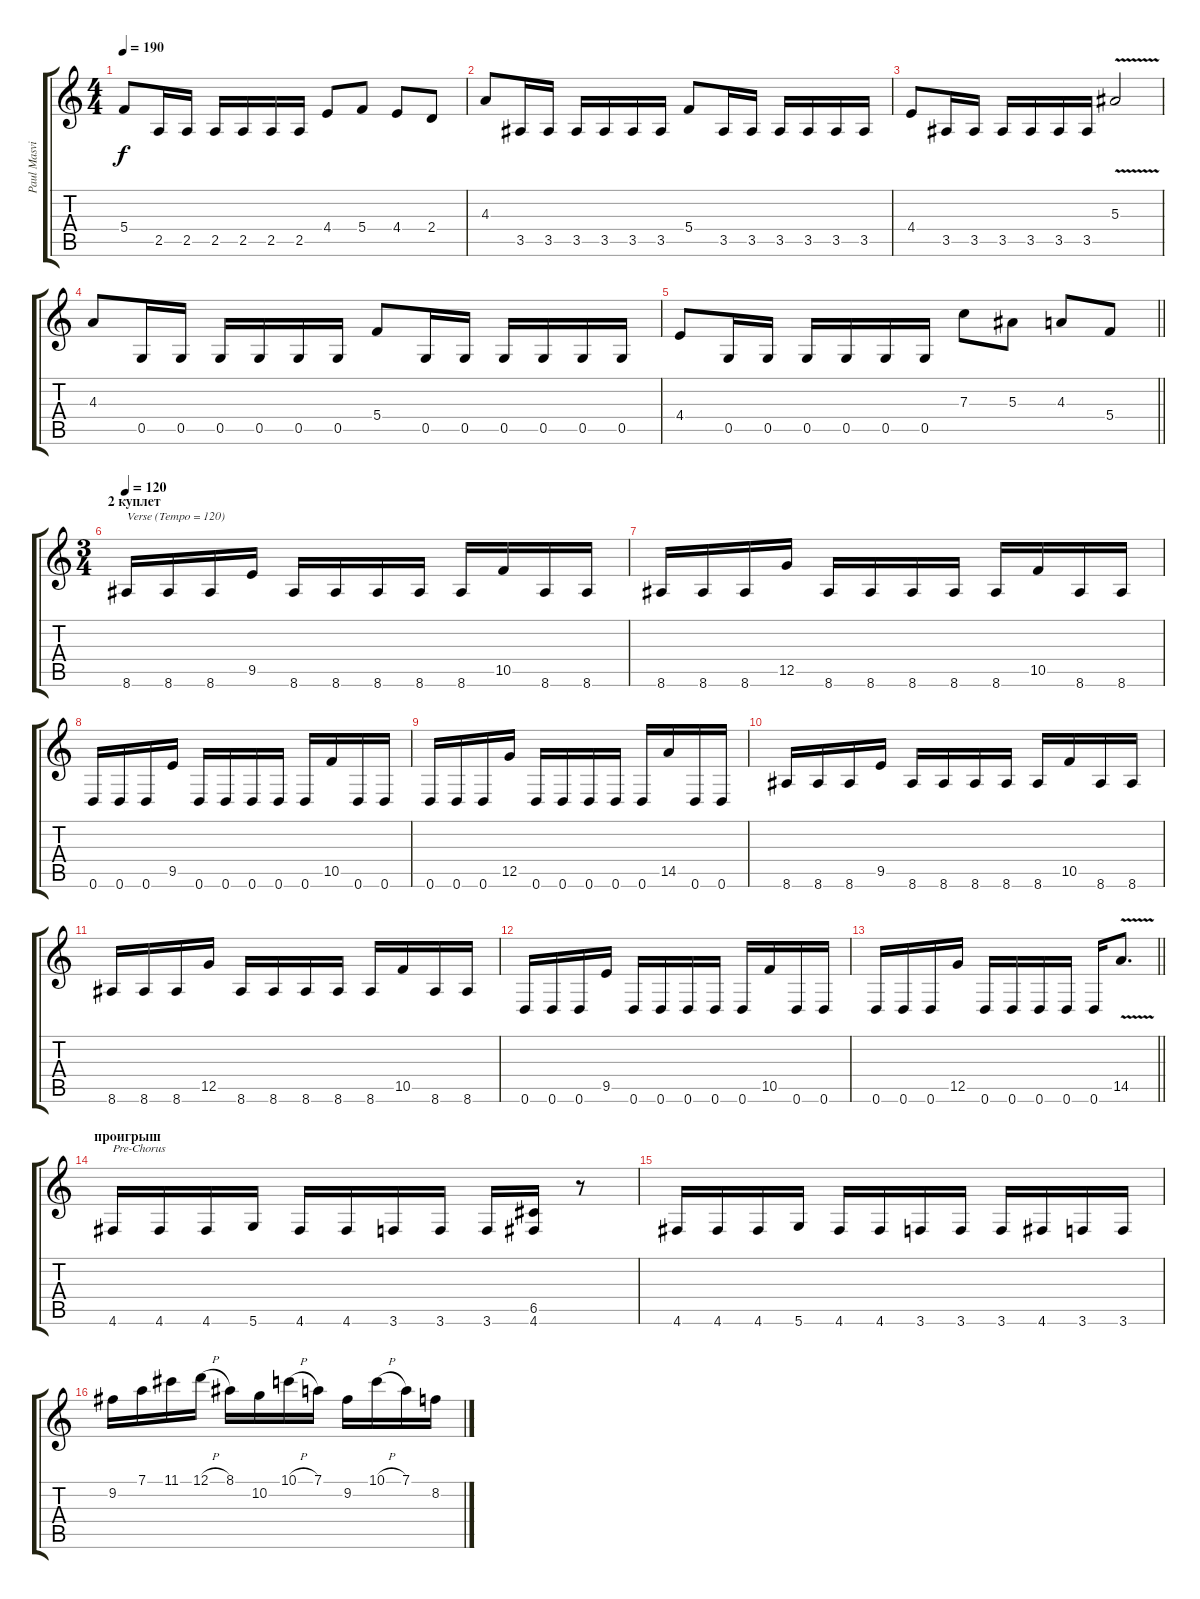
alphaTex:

\track ("Paul Masvidal" "Paul Masvi") {instrument distortionguitar}
\staff {score tabs}
\tuning (D4 A3 F3 C3 G2 D2) {hide}
\ts (4 4)
\tempo 190
\clef g2
\ks c
5.4.8{dy f} 2.5.16 2.5.16 2.5.16 2.5.16 2.5.16 2.5.16 4.4.8 5.4.8 4.4.8 2.4.8 |
4.3.8 3.5.16 3.5.16 3.5.16 3.5.16 3.5.16 3.5.16 5.4.8 3.5.16 3.5.16 3.5.16 3.5.16 3.5.16 3.5.16 |
4.4.8 3.5.16 3.5.16 3.5.16 3.5.16 3.5.16 3.5.16 5.3{v}.2 |
4.3.8 0.5.16 0.5.16 0.5.16 0.5.16 0.5.16 0.5.16 5.4.8 0.5.16 0.5.16 0.5.16 0.5.16 0.5.16 0.5.16 |
\barLineRight lightlight
4.4.8 0.5.16 0.5.16 0.5.16 0.5.16 0.5.16 0.5.16 7.3.8 5.3.8 4.3.8 5.4.8 |
\ts (3 4)
\section ("" "2 куплет")
\tempo 120
8.6.16{txt "Verse (Tempo = 120)" volume 14 instrument distortionguitar} 8.6.16 8.6.16 9.5.16 8.6.16 8.6.16 8.6.16 8.6.16 8.6.16 10.5.16 8.6.16 8.6.16 |
8.6.16 8.6.16 8.6.16 12.5.16 8.6.16 8.6.16 8.6.16 8.6.16 8.6.16 10.5.16 8.6.16 8.6.16 |
0.6.16 0.6.16 0.6.16 9.5.16 0.6.16 0.6.16 0.6.16 0.6.16 0.6.16 10.5.16 0.6.16 0.6.16 |
0.6.16 0.6.16 0.6.16 12.5.16 0.6.16 0.6.16 0.6.16 0.6.16 0.6.16 14.5.16 0.6.16 0.6.16 |
8.6.16 8.6.16 8.6.16 9.5.16 8.6.16 8.6.16 8.6.16 8.6.16 8.6.16 10.5.16 8.6.16 8.6.16 |
8.6.16 8.6.16 8.6.16 12.5.16 8.6.16 8.6.16 8.6.16 8.6.16 8.6.16 10.5.16 8.6.16 8.6.16 |
0.6.16 0.6.16 0.6.16 9.5.16 0.6.16 0.6.16 0.6.16 0.6.16 0.6.16 10.5.16 0.6.16 0.6.16 |
\barLineRight lightlight
0.6.16 0.6.16 0.6.16 12.5.16 0.6.16 0.6.16 0.6.16 0.6.16 0.6.16 14.5{v}.8{d} |
\section ("" "проигрыш")
4.6.16{txt "Pre-Chorus"} 4.6.16 4.6.16 5.6.16 4.6.16 4.6.16 3.6.16 3.6.16 3.6.16 (6.5 4.6).16 r.8 |
4.6.16 4.6.16 4.6.16 5.6.16 4.6.16 4.6.16 3.6.16 3.6.16 3.6.16 4.6.16 3.6.16 3.6.16 |
9.2.16 7.1.16 11.1.16 12.1{h}.16 8.1.16 10.2.16 10.1{h}.16 7.1.16 9.2.16 10.1{h}.16 7.1.16 8.2.16
